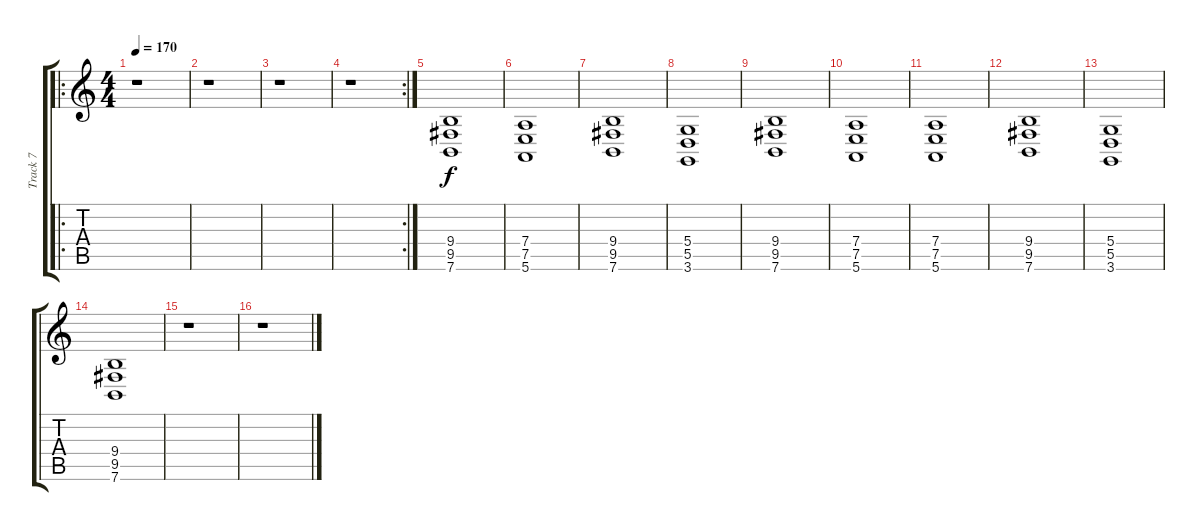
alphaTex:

\track ("Track 7" "Track 7") {instrument pad4choir}
\staff {score tabs}
\tuning (E4 B3 G3 D3 A2 E2) {hide}
\ro
\ts (4 4)
\tempo 170
\clef g2
\ks c
r.1{dy f} |
r.1 |
r.1 |
\rc 2
r.1 |
(9.4 9.5 7.6).1{volume 0} |
(7.4 7.5 5.6).1 |
(9.4 9.5 7.6).1 |
(5.4 5.5 3.6).1 |
(9.4 9.5 7.6).1{volume 16} |
(7.4 7.5 5.6).1 |
(7.4 7.5 5.6).1 |
(9.4 9.5 7.6).1 |
(5.4 5.5 3.6).1 |
(9.4 9.5 7.6).1 |
r.1 |
r.1
